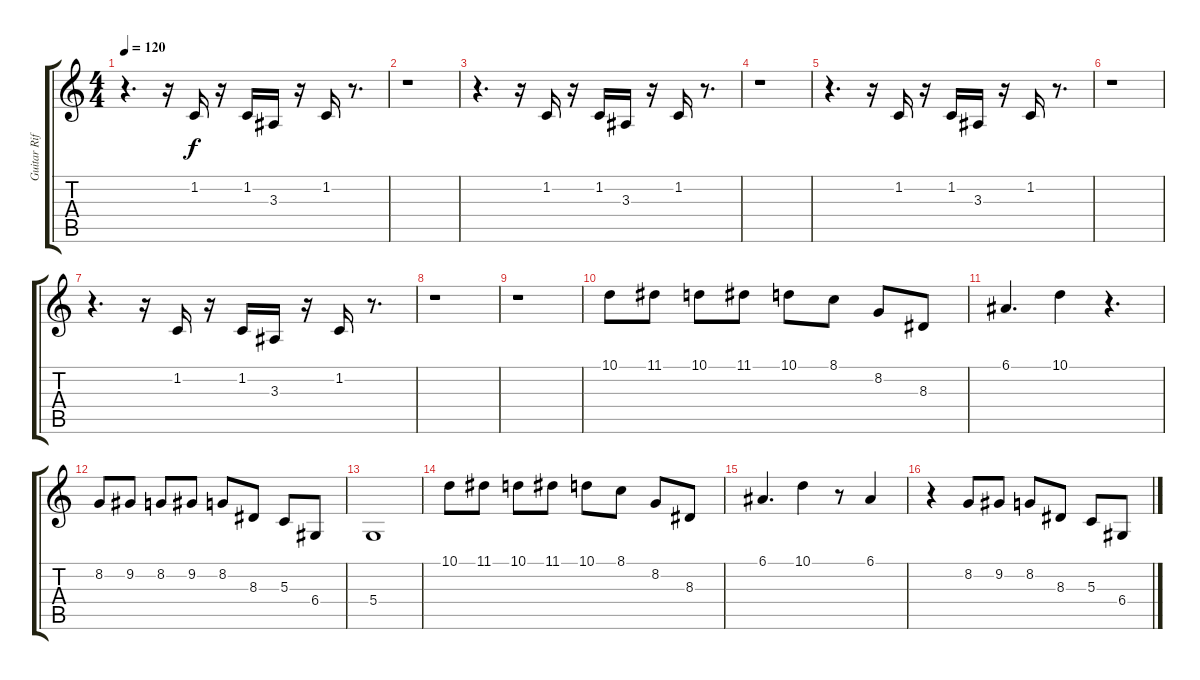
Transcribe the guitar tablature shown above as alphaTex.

\track ("Guitar Riffs" "Guitar Rif") {instrument acousticgrandpiano}
\staff {score tabs}
\tuning (E4 B3 G3 D3 A2 E2) {hide}
\ts (4 4)
\tempo 120
\clef g2
\ks c
r.4{d dy f} r.16 1.2.16 r.16 1.2.16 3.3.16 r.16 1.2.16 r.8{d} |
r.1 |
r.4{d} r.16 1.2.16 r.16 1.2.16 3.3.16 r.16 1.2.16 r.8{d} |
r.1 |
r.4{d} r.16 1.2.16 r.16 1.2.16 3.3.16 r.16 1.2.16 r.8{d} |
r.1 |
r.4{d} r.16 1.2.16 r.16 1.2.16 3.3.16 r.16 1.2.16 r.8{d} |
r.1 |
r.1 |
10.1.8 11.1.8 10.1.8 11.1.8 10.1.8 8.1.8 8.2.8 8.3.8 |
6.1.4{d} 10.1.4 r.4{d} |
8.2.8 9.2.8 8.2.8 9.2.8 8.2.8 8.3.8 5.3.8 6.4.8 |
5.4.1 |
10.1.8 11.1.8 10.1.8 11.1.8 10.1.8 8.1.8 8.2.8 8.3.8 |
6.1.4{d} 10.1.4 r.8 6.1.4 |
r.4 8.2.8 9.2.8 8.2.8 8.3.8 5.3.8 6.4.8
